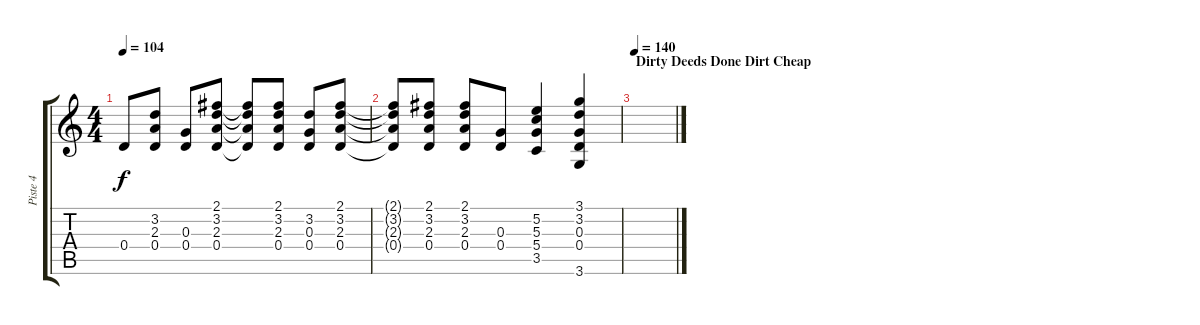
\track ("Piste 4" "Piste 4") {instrument distortionguitar}
\staff {score tabs}
\tuning (E4 B3 G3 D3 A2 E2) {hide}
\ts (4 4)
\tempo 104
\clef g2
\ks c
0.4.8{dy f} (3.2 2.3 0.4).8 (0.3 0.4).8 (2.1 3.2 2.3 0.4).8 (2.1{t} 3.2{t} 2.3{t} 0.4{t}).8 (2.1 3.2 2.3 0.4).8 (3.2 0.3 0.4).8 (2.1 3.2 2.3 0.4).8 |
(2.1{t} 3.2{t} 2.3{t} 0.4{t}).8 (2.1 3.2 2.3 0.4).8 (2.1 3.2 2.3 0.4).8 (0.3 0.4).8 (5.2 5.3 5.4 3.5).4 (3.1 3.2 0.3 0.4 3.6).4 |
\section ("" "Dirty Deeds Done Dirt Cheap")
\tempo 140
